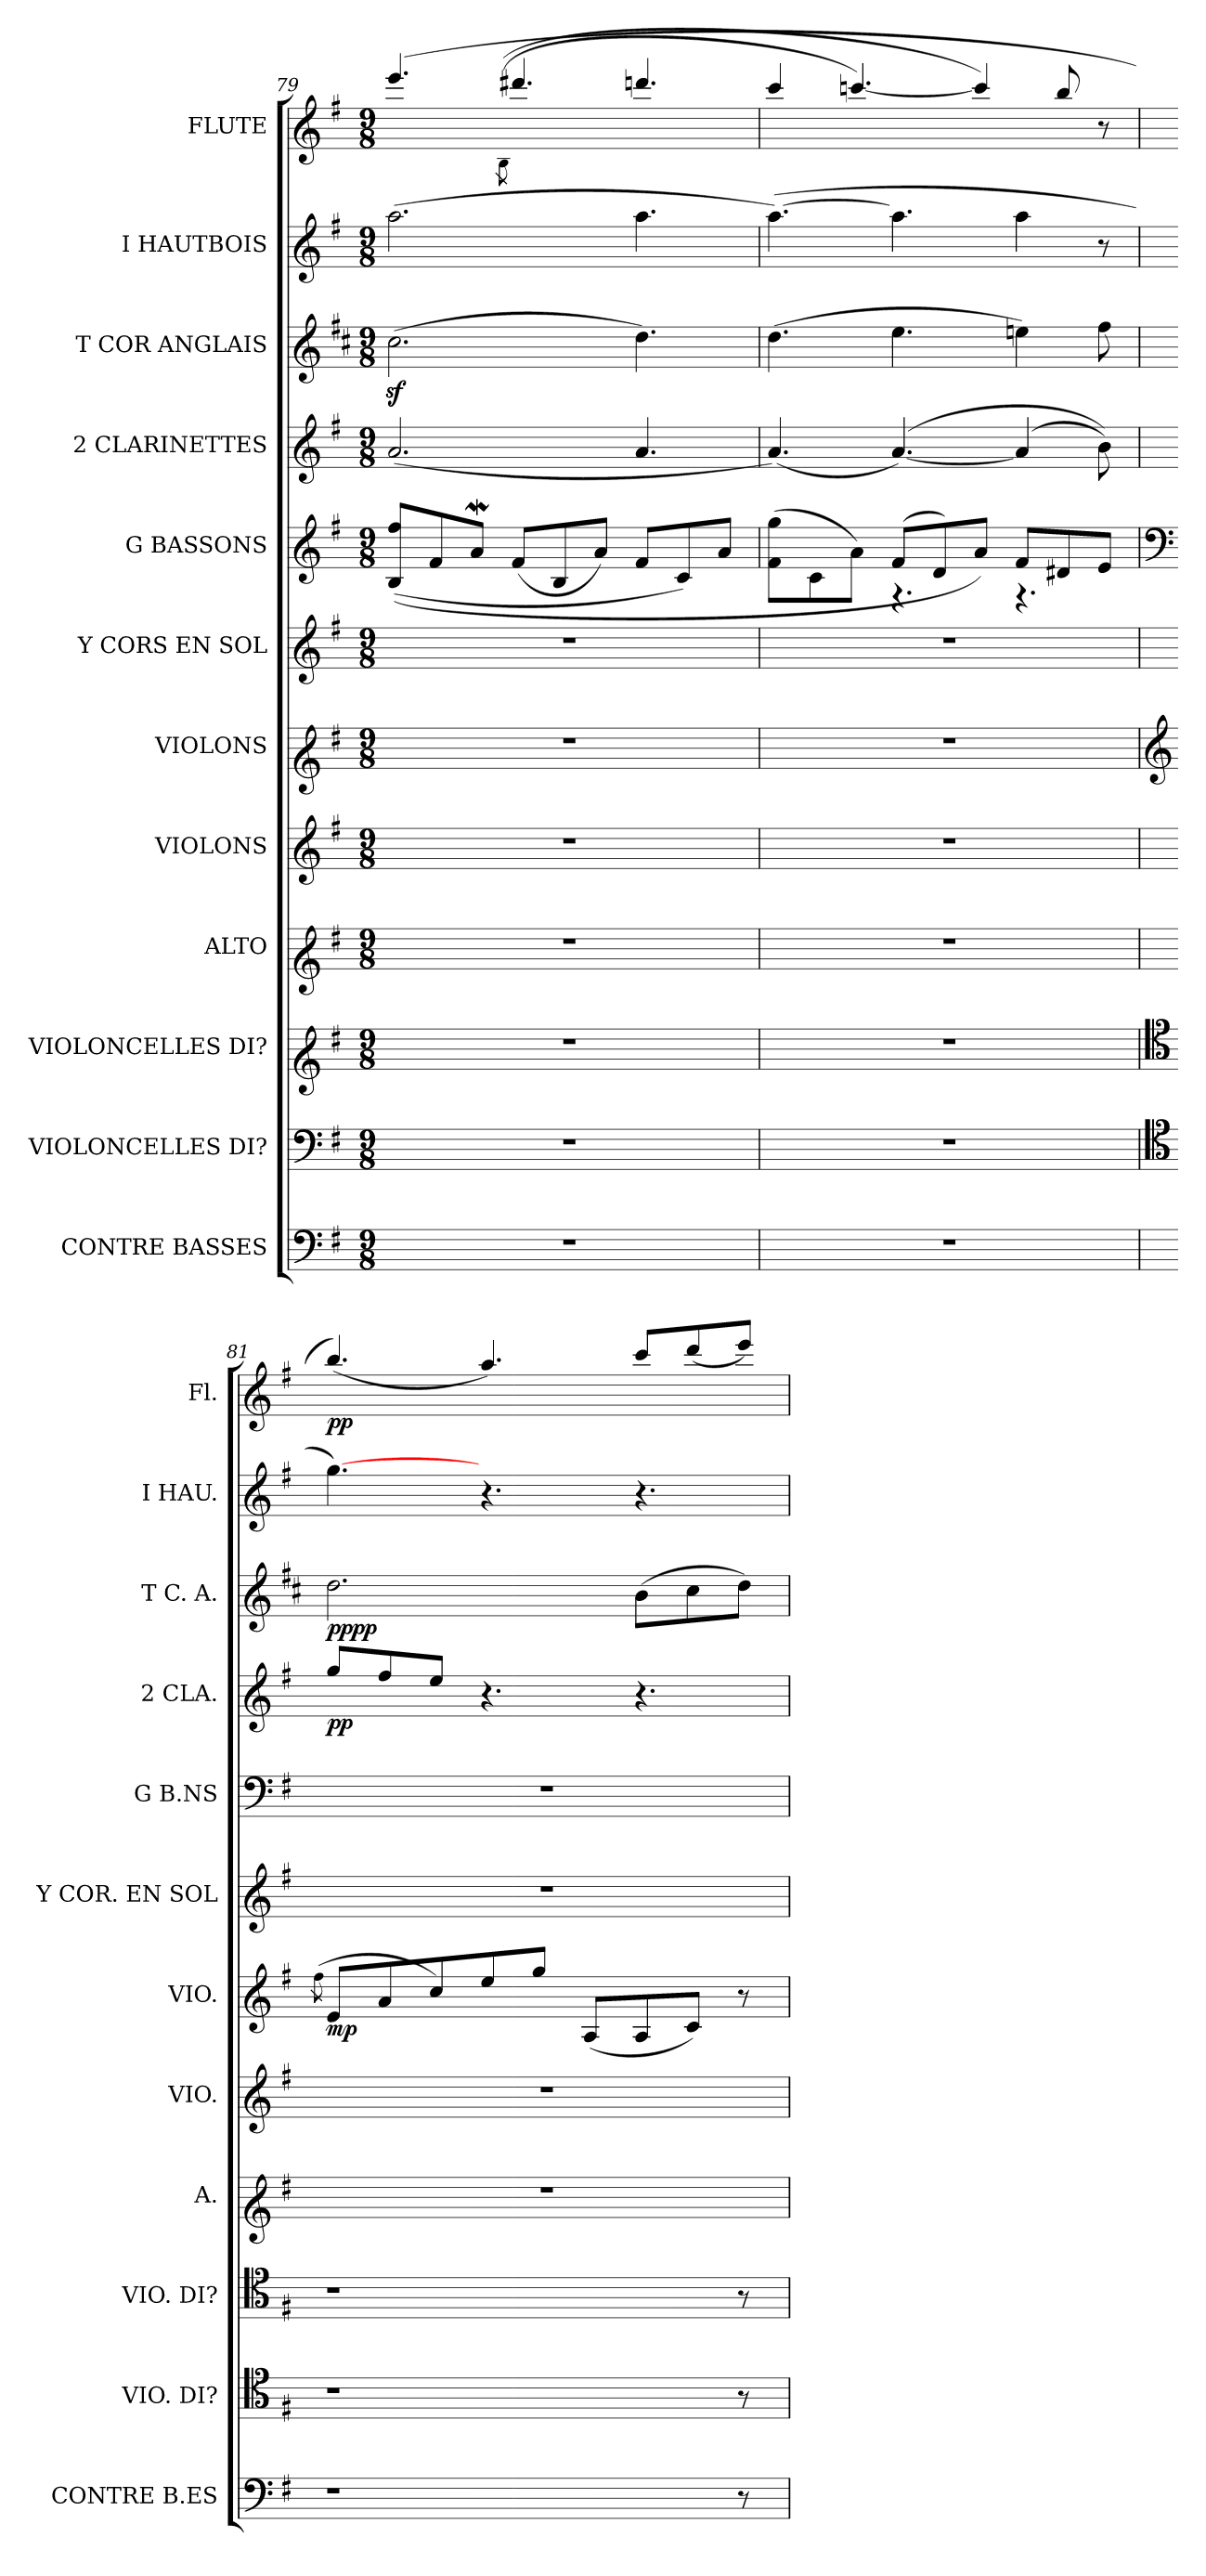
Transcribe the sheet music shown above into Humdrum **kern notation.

**kern	**kern	**kern	**kern	**kern	**kern	**dynam	**kern	**kern	**kern	**dynam	**kern	**dynam	**kern	**kern	**dynam
*part12	*part11	*part10	*part9	*part8	*part7	*part7	*part6	*part5	*part4	*part4	*part3	*part3	*part2	*part1	*part1
*staff12	*staff11	*staff10	*staff9	*staff8	*staff7	*staff7	*staff6	*staff5	*staff4	*staff4	*staff3	*staff3	*staff2	*staff1	*staff1
*I"CONTRE BASSES	*I"VIOLONCELLES DI?	*I"VIOLONCELLES DI?	*I"ALTO	*I"VIOLONS	*I"VIOLONS	*	*I"Y CORS EN SOL	*I"G BASSONS	*I"2 CLARINETTES	*	*I"T COR ANGLAIS	*	*I"I HAUTBOIS	*I"FLUTE	*
*I'CONTRE B.ES	*I'VIO. DI?	*I'VIO. DI?	*I'A.	*I'VIO.	*I'VIO.	*	*I'Y COR. EN SOL	*I'G B.NS	*I'2 CLA.	*	*I'T C. A.	*	*I'I HAU.	*I'Fl.	*
*clefF4	*clefF4	*clefG1	*clefG1	*clefG2	*clefG1	*	*clefG2	*clefG2	*clefG2	*	*clefG2	*	*clefG2	*clefG2	*
*	*	*	*	*	*	*	*	*	*	*	*ITrd4c7	*	*	*	*
*k[f#]	*k[f#]	*k[f#]	*k[f#]	*k[f#]	*k[f#]	*	*k[f#]	*k[f#]	*k[f#]	*	*k[f#]	*	*k[f#]	*k[f#]	*
*G:	*G:	*G:	*G:	*G:	*G:	*	*G:	*G:	*G:	*	*G:	*	*G:	*G:	*
*M9/8	*M9/8	*M9/8	*M9/8	*M9/8	*M9/8	*	*M9/8	*M9/8	*M9/8	*	*M9/8	*	*M9/8	*M9/8	*
=79	=79	=79	=79	=79	=79	=79	=79	=79	=79	=79	=79	=79	=79	=79	=79
!LO:N:vis=1	!LO:N:vis=1	!LO:N:vis=1	!LO:N:vis=1	!LO:N:vis=1	!LO:N:vis=1	!	!LO:N:vis=1	!	!	!	!	!	!	!	!
8%9r	8%9r	8%9r	8%9r	8%9r	8%9r	.	8%9r	((8Bi/ 8ff#iL	(2.ai/	.	(2.f#zi\	.	(2.aai\	(4.eeei/	.
.	.	.	.	.	.	.	.	8f#i/	.	.	.	.	.	.	.
.	.	.	.	.	.	.	.	8aWi/J	.	.	.	.	.	.	.
.	.	.	.	.	.	.	.	.	.	.	.	.	.	((8qBi\	.
.	.	.	.	.	.	.	.	(8f#i/L	.	.	.	.	.	4.ddd#Xi/	.
.	.	.	.	.	.	.	.	8Bi/	.	.	.	.	.	.	.
.	.	.	.	.	.	.	.	8ai/J)	.	.	.	.	.	.	.
.	.	.	.	.	.	.	.	8f#i/L	4.ai/	.	4.gi\)	.	4.aai\	4.dddni/	.
.	.	.	.	.	.	.	.	8ci/)	.	.	.	.	.	.	.
.	.	.	.	.	.	.	.	8ai/J	.	.	.	.	.	.	.
=80	=80	=80	=80	=80	=80	=80	=80	=80	=80	=80	=80	=80	=80	=80	=80
!LO:N:vis=1	!LO:N:vis=1	!LO:N:vis=1	!LO:N:vis=1	!LO:N:vis=1	!LO:N:vis=1	!	!LO:N:vis=1	!	!	!	!	!	!	!	!
*	*	*	*	*	*	*	*	*^	*	*	*	*	*	*	*
8%9r	8%9r	8%9r	8%9r	8%9r	8%9r	.	8%9r	4.ryy	(8f#i\ 8ggiL	(4.ai/)	.	(4.gi\	.	([>4.aai\)	4ccci/	.
.	.	.	.	.	.	.	.	.	8ci\	.	.	.	.	.	.	.
.	.	.	.	.	.	.	.	.	8ai\J)	.	.	.	.	.	[<4.cccni/)	.
.	.	.	.	.	.	.	.	(8f#i/L	4.r	([<4.ai/)	.	4.ai\	.	4.aai\]	.	.
.	.	.	.	.	.	.	.	8di/)	.	.	.	.	.	.	.	.
.	.	.	.	.	.	.	.	8ai/J)	.	.	.	.	.	.	4ccci/])	.
.	.	.	.	.	.	.	.	8f#i/L	4.r	(4ai/]	.	4ani\)	.	4aai\	.	.
.	.	.	.	.	.	.	.	8d#Xi/	.	.	.	.	.	.	8bbi/	.
.	.	.	.	.	.	.	.	8ei/J	.	8bi\))	.	8bi\	.	8r	8r	.
*	*	*	*	*	*	*	*	*v	*v	*	*	*	*	*	*	*
!!LO:PB:g=z
=81	=81	=81	=81	=81	=81	=81	=81	=81	=81	=81	=81	=81	=81	=81	=81
*	*clefC4	*clefC4	*	*	*clefG2	*	*	*clefF4	*	*	*	*	*	*	*
.	.	.	.	.	(8qff#i\	.	.	.	.	.	.	.	.	.	.
!	!	!	!LO:N:vis=1	!LO:N:vis=1	!	!	!LO:N:vis=1	!LO:N:vis=1	!	!	!	!	!	!	!
1r	1r	1r	8%9r	8%9r	8ei/L	mp	8%9r	8%9r	8ggi/L	pp	2.gi\	pp pp	[>4.ggi\)	(4.bbi/)	pp
.	.	.	.	.	8ai/	.	.	.	8ff#i/	.	.	.	.	.	.
.	.	.	.	.	8cci/)	.	.	.	8eei/J	.	.	.	.	.	.
.	.	.	.	.	8eei/	.	.	.	4.r	.	.	.	4.r	4.aai/)	.
.	.	.	.	.	8ggi/J	.	.	.	.	.	.	.	.	.	.
.	.	.	.	.	(8Ai/L	.	.	.	.	.	.	.	.	.	.
.	.	.	.	.	8Ai/	.	.	.	4.r	.	(8ei\L	.	4.r	8ccci/L	.
.	.	.	.	.	8ci/J)	.	.	.	.	.	8f#i\	.	.	(8dddi/	.
8r	8r	8r	.	.	8r	.	.	.	.	.	8gi\J)	.	.	8eeei/J)	.
=	=	=	=	=	=	=	=	=	=	=	=	=	=	=	=
*-	*-	*-	*-	*-	*-	*-	*-	*-	*-	*-	*-	*-	*-	*-	*-
